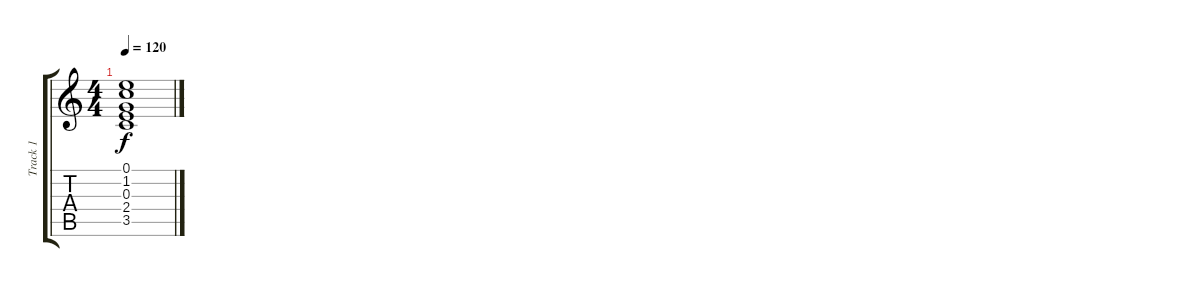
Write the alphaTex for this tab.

\track ("Track 1" "Track 1") {instrument acousticguitarsteel}
\staff {score tabs}
\tuning (E4 B3 G3 D3 A2 E2) {hide}
\ts (4 4)
\tempo 120
\clef g2
\ks c
(0.1{t} 1.2{t} 0.3{t} 2.4{t} 3.5{t}).1{dy f}
